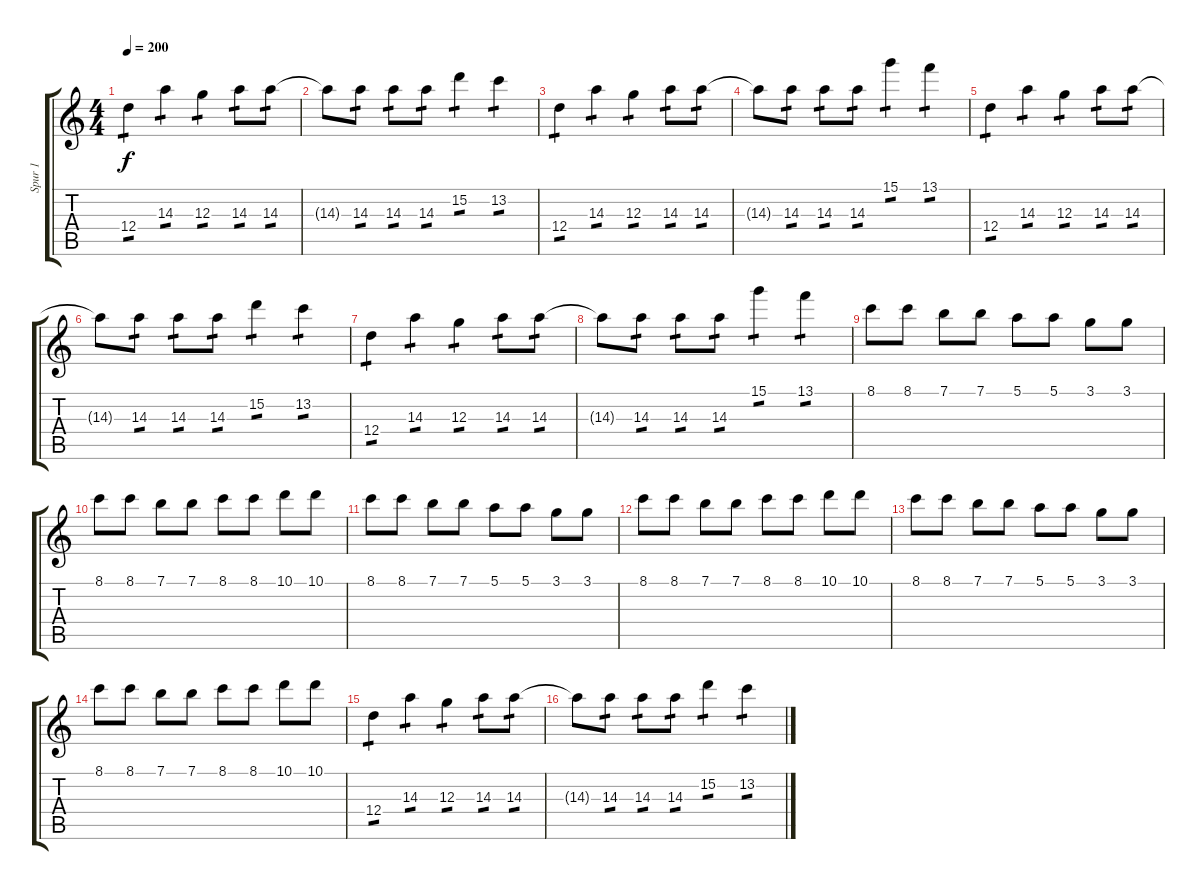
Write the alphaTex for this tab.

\track ("Spur 1" "Spur 1") {instrument distortionguitar}
\staff {score tabs}
\tuning (E4 B3 G3 D3 A2 E2) {hide}
\ts (4 4)
\tempo 200
\clef g2
\ks c
12.4.4{tp 1 dy f} 14.3.4{tp 1} 12.3.4{tp 1} 14.3.8{tp 1} 14.3.8{tp 1} |
14.3{t}.8 14.3.8{tp 1} 14.3.8{tp 1} 14.3.8{tp 1} 15.2.4{tp 1} 13.2.4{tp 1} |
12.4.4{tp 1} 14.3.4{tp 1} 12.3.4{tp 1} 14.3.8{tp 1} 14.3.8{tp 1} |
14.3{t}.8 14.3.8{tp 1} 14.3.8{tp 1} 14.3.8{tp 1} 15.1.4{tp 1} 13.1.4{tp 1} |
12.4.4{tp 1} 14.3.4{tp 1} 12.3.4{tp 1} 14.3.8{tp 1} 14.3.8{tp 1} |
14.3{t}.8 14.3.8{tp 1} 14.3.8{tp 1} 14.3.8{tp 1} 15.2.4{tp 1} 13.2.4{tp 1} |
12.4.4{tp 1} 14.3.4{tp 1} 12.3.4{tp 1} 14.3.8{tp 1} 14.3.8{tp 1} |
14.3{t}.8 14.3.8{tp 1} 14.3.8{tp 1} 14.3.8{tp 1} 15.1.4{tp 1} 13.1.4{tp 1} |
8.1.8 8.1.8 7.1.8 7.1.8 5.1.8 5.1.8 3.1.8 3.1.8 |
8.1.8 8.1.8 7.1.8 7.1.8 8.1.8 8.1.8 10.1.8 10.1.8 |
8.1.8 8.1.8 7.1.8 7.1.8 5.1.8 5.1.8 3.1.8 3.1.8 |
8.1.8 8.1.8 7.1.8 7.1.8 8.1.8 8.1.8 10.1.8 10.1.8 |
8.1.8 8.1.8 7.1.8 7.1.8 5.1.8 5.1.8 3.1.8 3.1.8 |
8.1.8 8.1.8 7.1.8 7.1.8 8.1.8 8.1.8 10.1.8 10.1.8 |
12.4.4{tp 1} 14.3.4{tp 1} 12.3.4{tp 1} 14.3.8{tp 1} 14.3.8{tp 1} |
14.3{t}.8 14.3.8{tp 1} 14.3.8{tp 1} 14.3.8{tp 1} 15.2.4{tp 1} 13.2.4{tp 1}
